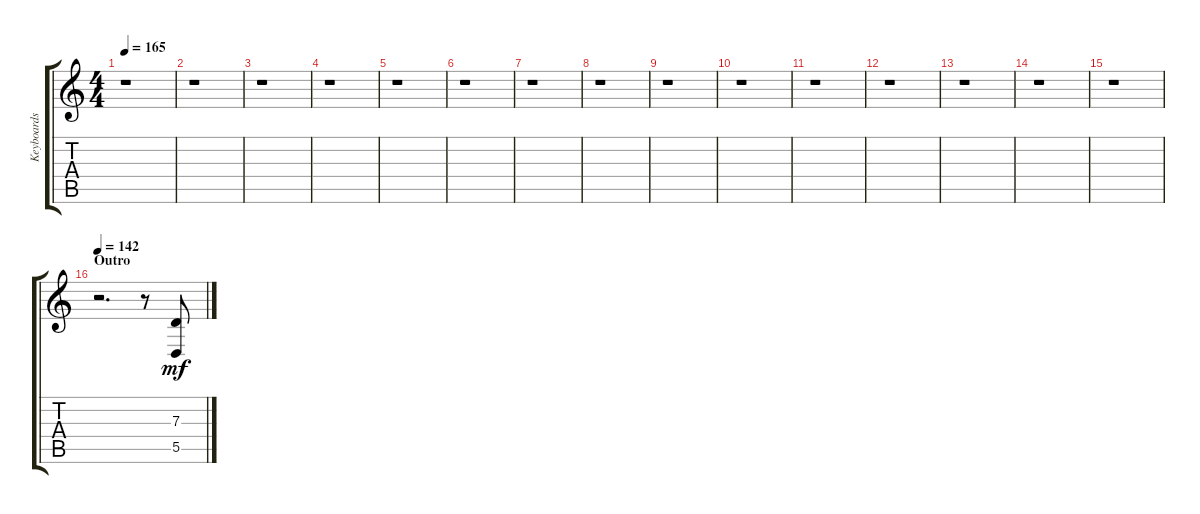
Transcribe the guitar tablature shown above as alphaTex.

\track ("Keyboards" "Keyboards") {instrument harpsichord}
\staff {score tabs}
\tuning (E4 B3 G3 D3 A2 E2) {hide}
\ts (4 4)
\tempo 165
\clef g2
\ks c
r.1{dy mf} |
r.1 |
r.1 |
r.1 |
r.1 |
r.1 |
r.1 |
r.1 |
r.1 |
r.1 |
r.1 |
r.1 |
r.1 |
r.1 |
r.1 |
\section ("" "Outro")
\tempo 142
r.2{d volume 13 instrument harpsichord} r.8 (7.3 5.5).8
